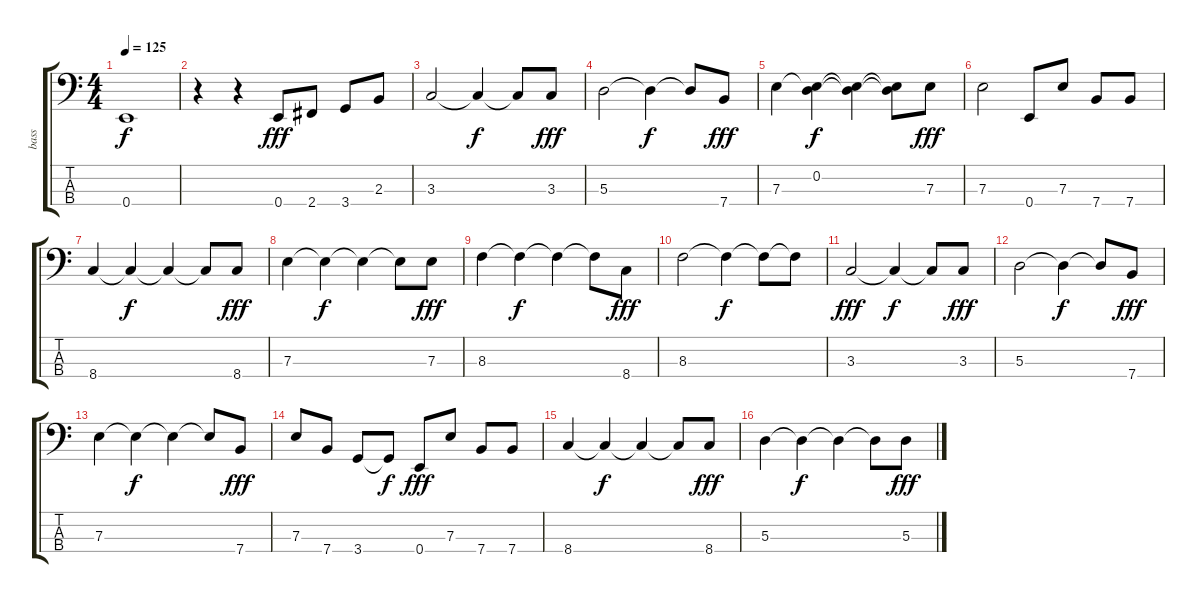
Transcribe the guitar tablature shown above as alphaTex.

\track ("bass" "bass") {instrument electricbassfinger}
\staff {score tabs}
\tuning (G2 D2 A1 E1) {hide}
\ts (4 4)
\tempo 125
\clef f4
\ks c
0.4.1{dy f} |
r.4 r.4 0.4.8{dy fff} 2.4.8 3.4.8 2.3.8 |
3.3.2 3.3{t}.4{dy f} 3.3{t}.8 3.3.8{dy fff} |
5.3.2 5.3{t}.4{dy f} 5.3{t}.8 7.4.8{dy fff} |
7.3.4 (0.2 7.3{t}).4{dy f} (0.2{t} 7.3{t}).4 (0.2{t} 7.3{t}).8 7.3.8{dy fff} |
7.3.2 0.4.8 7.3.8 7.4.8 7.4.8 |
8.4.4 8.4{t}.4{dy f} 8.4{t}.4 8.4{t}.8 8.4.8{dy fff} |
7.3.4 7.3{t}.4{dy f} 7.3{t}.4 7.3{t}.8 7.3.8{dy fff} |
8.3.4 8.3{t}.4{dy f} 8.3{t}.4 8.3{t}.8 8.4.8{dy fff} |
8.3.2 8.3{t}.4{dy f} 8.3{t}.8 8.3{t}.8 |
3.3.2{dy fff} 3.3{t}.4{dy f} 3.3{t}.8 3.3.8{dy fff} |
5.3.2 5.3{t}.4{dy f} 5.3{t}.8 7.4.8{dy fff} |
7.3.4 7.3{t}.4{dy f} 7.3{t}.4 7.3{t}.8 7.4.8{dy fff} |
7.3.8 7.4.8 3.4.8 3.4{t}.8{dy f} 0.4.8{dy fff} 7.3.8 7.4.8 7.4.8 |
8.4.4 8.4{t}.4{dy f} 8.4{t}.4 8.4{t}.8 8.4.8{dy fff} |
5.3.4 5.3{t}.4{dy f} 5.3{t}.4 5.3{t}.8 5.3.8{dy fff}
